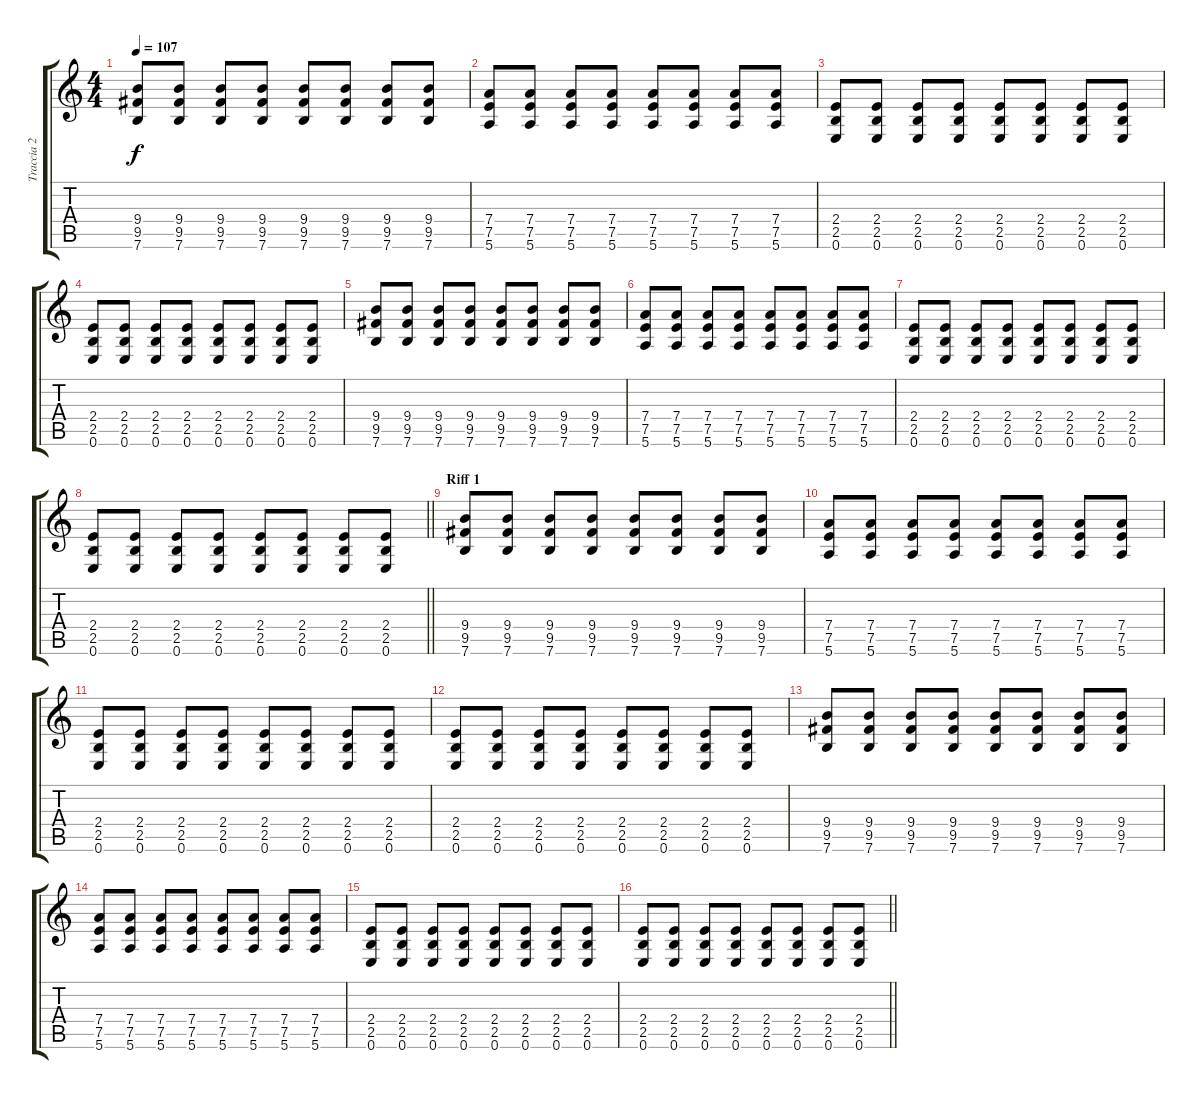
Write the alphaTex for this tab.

\track ("Traccia 2" "Traccia 2") {instrument overdrivenguitar}
\staff {score tabs}
\tuning (E4 B3 G3 D3 A2 E2) {hide}
\ts (4 4)
\tempo 107
\clef g2
\ks c
(9.4 9.5 7.6).8{dy f} (9.4 9.5 7.6).8 (9.4 9.5 7.6).8 (9.4 9.5 7.6).8 (9.4 9.5 7.6).8 (9.4 9.5 7.6).8 (9.4 9.5 7.6).8 (9.4 9.5 7.6).8 |
(7.4 7.5 5.6).8 (7.4 7.5 5.6).8 (7.4 7.5 5.6).8 (7.4 7.5 5.6).8 (7.4 7.5 5.6).8 (7.4 7.5 5.6).8 (7.4 7.5 5.6).8 (7.4 7.5 5.6).8 |
(2.4 2.5 0.6).8 (2.4 2.5 0.6).8 (2.4 2.5 0.6).8 (2.4 2.5 0.6).8 (2.4 2.5 0.6).8 (2.4 2.5 0.6).8 (2.4 2.5 0.6).8 (2.4 2.5 0.6).8 |
(2.4 2.5 0.6).8 (2.4 2.5 0.6).8 (2.4 2.5 0.6).8 (2.4 2.5 0.6).8 (2.4 2.5 0.6).8 (2.4 2.5 0.6).8 (2.4 2.5 0.6).8 (2.4 2.5 0.6).8 |
(9.4 9.5 7.6).8 (9.4 9.5 7.6).8 (9.4 9.5 7.6).8 (9.4 9.5 7.6).8 (9.4 9.5 7.6).8 (9.4 9.5 7.6).8 (9.4 9.5 7.6).8 (9.4 9.5 7.6).8 |
(7.4 7.5 5.6).8 (7.4 7.5 5.6).8 (7.4 7.5 5.6).8 (7.4 7.5 5.6).8 (7.4 7.5 5.6).8 (7.4 7.5 5.6).8 (7.4 7.5 5.6).8 (7.4 7.5 5.6).8 |
(2.4 2.5 0.6).8 (2.4 2.5 0.6).8 (2.4 2.5 0.6).8 (2.4 2.5 0.6).8 (2.4 2.5 0.6).8 (2.4 2.5 0.6).8 (2.4 2.5 0.6).8 (2.4 2.5 0.6).8 |
\barLineRight lightlight
(2.4 2.5 0.6).8 (2.4 2.5 0.6).8 (2.4 2.5 0.6).8 (2.4 2.5 0.6).8 (2.4 2.5 0.6).8 (2.4 2.5 0.6).8 (2.4 2.5 0.6).8 (2.4 2.5 0.6).8 |
\section ("" "Riff 1")
(9.4 9.5 7.6).8 (9.4 9.5 7.6).8 (9.4 9.5 7.6).8 (9.4 9.5 7.6).8 (9.4 9.5 7.6).8 (9.4 9.5 7.6).8 (9.4 9.5 7.6).8 (9.4 9.5 7.6).8 |
(7.4 7.5 5.6).8 (7.4 7.5 5.6).8 (7.4 7.5 5.6).8 (7.4 7.5 5.6).8 (7.4 7.5 5.6).8 (7.4 7.5 5.6).8 (7.4 7.5 5.6).8 (7.4 7.5 5.6).8 |
(2.4 2.5 0.6).8 (2.4 2.5 0.6).8 (2.4 2.5 0.6).8 (2.4 2.5 0.6).8 (2.4 2.5 0.6).8 (2.4 2.5 0.6).8 (2.4 2.5 0.6).8 (2.4 2.5 0.6).8 |
(2.4 2.5 0.6).8 (2.4 2.5 0.6).8 (2.4 2.5 0.6).8 (2.4 2.5 0.6).8 (2.4 2.5 0.6).8 (2.4 2.5 0.6).8 (2.4 2.5 0.6).8 (2.4 2.5 0.6).8 |
(9.4 9.5 7.6).8 (9.4 9.5 7.6).8 (9.4 9.5 7.6).8 (9.4 9.5 7.6).8 (9.4 9.5 7.6).8 (9.4 9.5 7.6).8 (9.4 9.5 7.6).8 (9.4 9.5 7.6).8 |
(7.4 7.5 5.6).8 (7.4 7.5 5.6).8 (7.4 7.5 5.6).8 (7.4 7.5 5.6).8 (7.4 7.5 5.6).8 (7.4 7.5 5.6).8 (7.4 7.5 5.6).8 (7.4 7.5 5.6).8 |
(2.4 2.5 0.6).8 (2.4 2.5 0.6).8 (2.4 2.5 0.6).8 (2.4 2.5 0.6).8 (2.4 2.5 0.6).8 (2.4 2.5 0.6).8 (2.4 2.5 0.6).8 (2.4 2.5 0.6).8 |
\barLineRight lightlight
(2.4 2.5 0.6).8 (2.4 2.5 0.6).8 (2.4 2.5 0.6).8 (2.4 2.5 0.6).8 (2.4 2.5 0.6).8 (2.4 2.5 0.6).8 (2.4 2.5 0.6).8 (2.4 2.5 0.6).8
